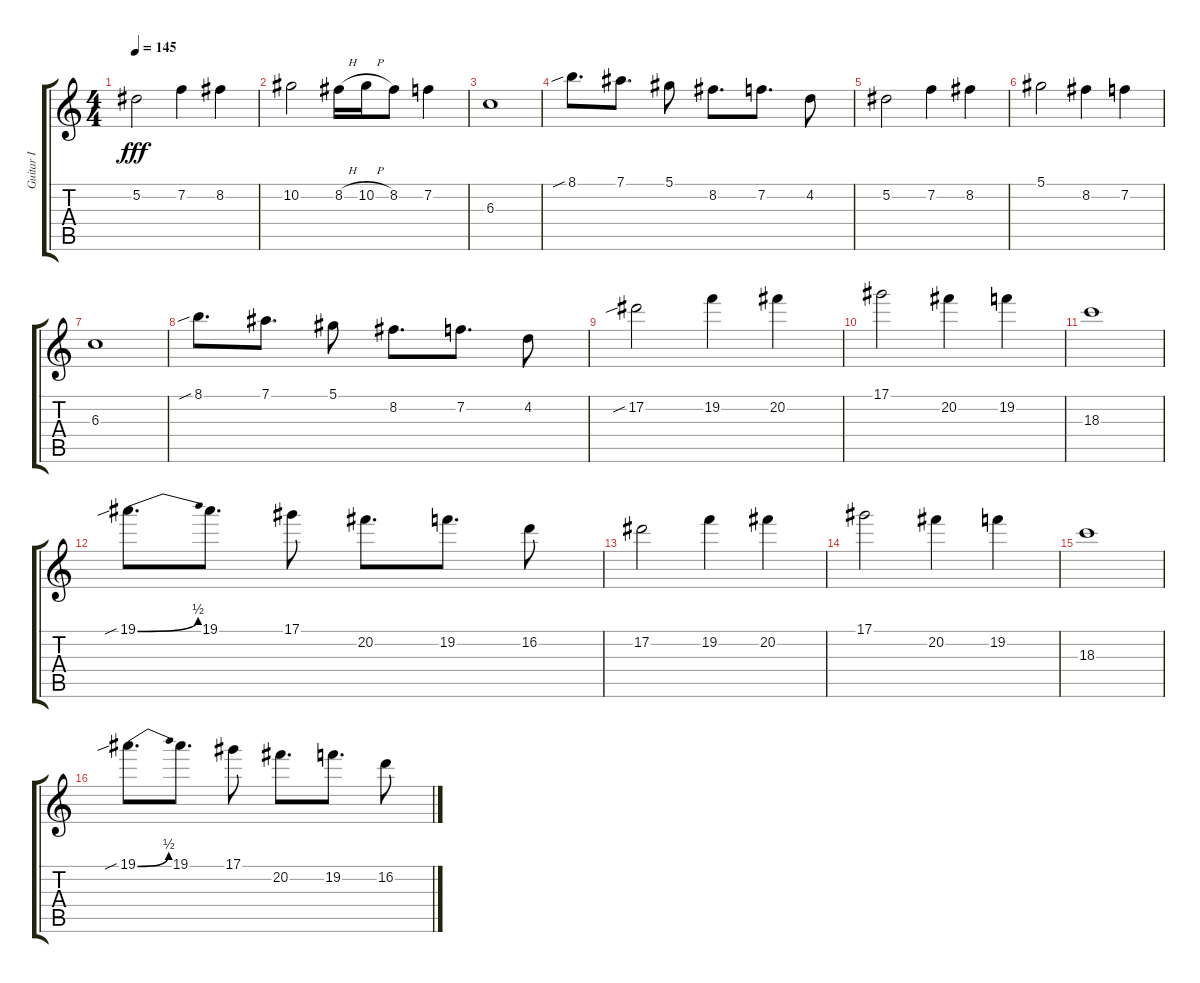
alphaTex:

\track ("Guitar I" "Guitar I") {instrument distortionguitar}
\staff {score tabs}
\tuning (Eb4 Bb3 Gb3 Db3 Ab2 Eb2) {hide}
\ts (4 4)
\tempo 145
\clef g2
\ks c
5.2.2{dy fff} 7.2.4 8.2.4 |
10.2.2 8.2{h}.16 10.2{h}.16 8.2.8 7.2.4 |
6.3.1 |
8.1{sib}.8{d} 7.1.8{d} 5.1.8 8.2.8{d} 7.2.8{d} 4.2.8 |
5.2.2 7.2.4 8.2.4 |
5.1.2 8.2.4 7.2.4 |
6.3.1 |
8.1{sib}.8{d} 7.1.8{d} 5.1.8 8.2.8{d} 7.2.8{d} 4.2.8 |
17.2{sib}.2 19.2.4 20.2.4 |
17.1.2 20.2.4 19.2.4 |
18.3.1 |
19.1{be (bend 0 0 60 2) sib}.8{d} 19.1.8{d} 17.1.8 20.2.8{d} 19.2.8{d} 16.2.8 |
17.2.2 19.2.4 20.2.4 |
17.1.2 20.2.4 19.2.4 |
18.3.1 |
19.1{be (bend 0 0 60 2) sib}.8{d} 19.1.8{d} 17.1.8 20.2.8{d} 19.2.8{d} 16.2.8
